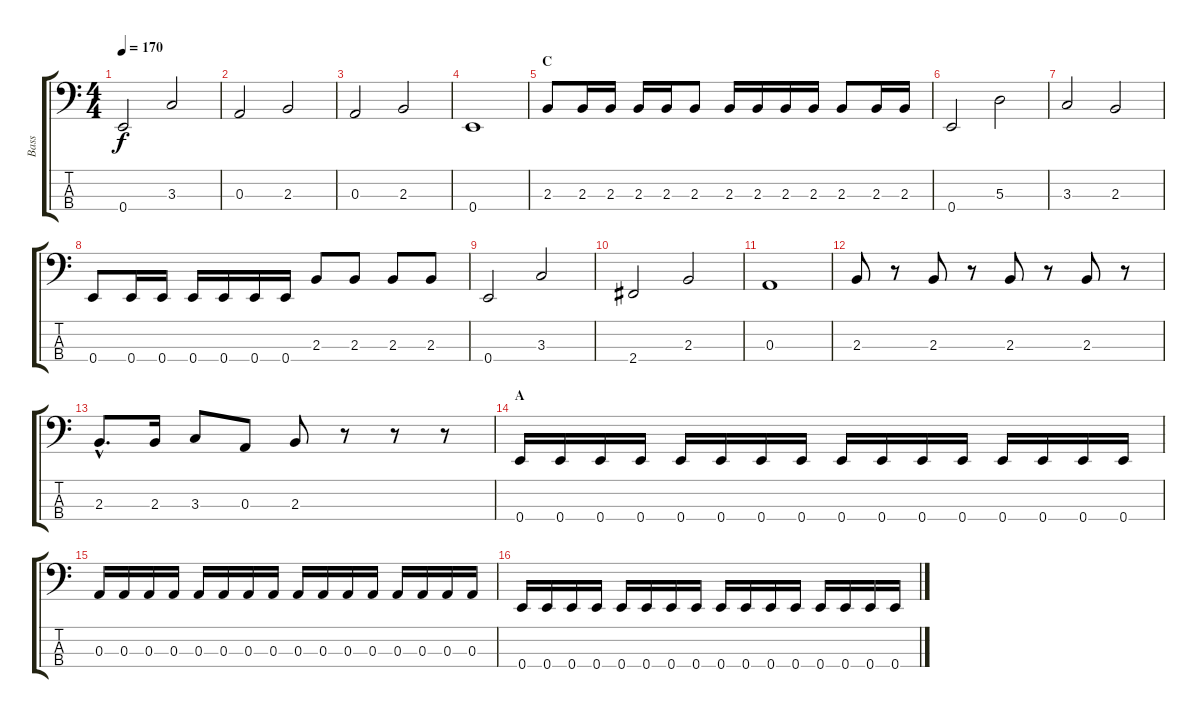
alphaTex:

\track ("Bass" "Bass") {instrument electricbassfinger}
\staff {score tabs}
\tuning (G2 D2 A1 E1) {hide}
\ts (4 4)
\tempo 170
\clef f4
\ks c
0.4.2{dy f} 3.3.2 |
0.3.2 2.3.2 |
0.3.2 2.3.2 |
0.4.1 |
\section ("" "C")
2.3.8 2.3.16 2.3.16 2.3.16 2.3.16 2.3.8 2.3.16 2.3.16 2.3.16 2.3.16 2.3.8 2.3.16 2.3.16 |
0.4.2 5.3.2 |
3.3.2 2.3.2 |
0.4.8 0.4.16 0.4.16 0.4.16 0.4.16 0.4.16 0.4.16 2.3.8 2.3.8 2.3.8 2.3.8 |
0.4.2 3.3.2 |
2.4.2 2.3.2 |
0.3.1 |
2.3.8 r.8 2.3.8 r.8 2.3.8 r.8 2.3.8 r.8 |
2.3{hac}.8{d} 2.3.16 3.3.8 0.3.8 2.3.8 r.8 r.8 r.8 |
\section ("" "A")
0.4.16 0.4.16 0.4.16 0.4.16 0.4.16 0.4.16 0.4.16 0.4.16 0.4.16 0.4.16 0.4.16 0.4.16 0.4.16 0.4.16 0.4.16 0.4.16 |
0.3.16 0.3.16 0.3.16 0.3.16 0.3.16 0.3.16 0.3.16 0.3.16 0.3.16 0.3.16 0.3.16 0.3.16 0.3.16 0.3.16 0.3.16 0.3.16 |
0.4.16 0.4.16 0.4.16 0.4.16 0.4.16 0.4.16 0.4.16 0.4.16 0.4.16 0.4.16 0.4.16 0.4.16 0.4.16 0.4.16 0.4.16 0.4.16
